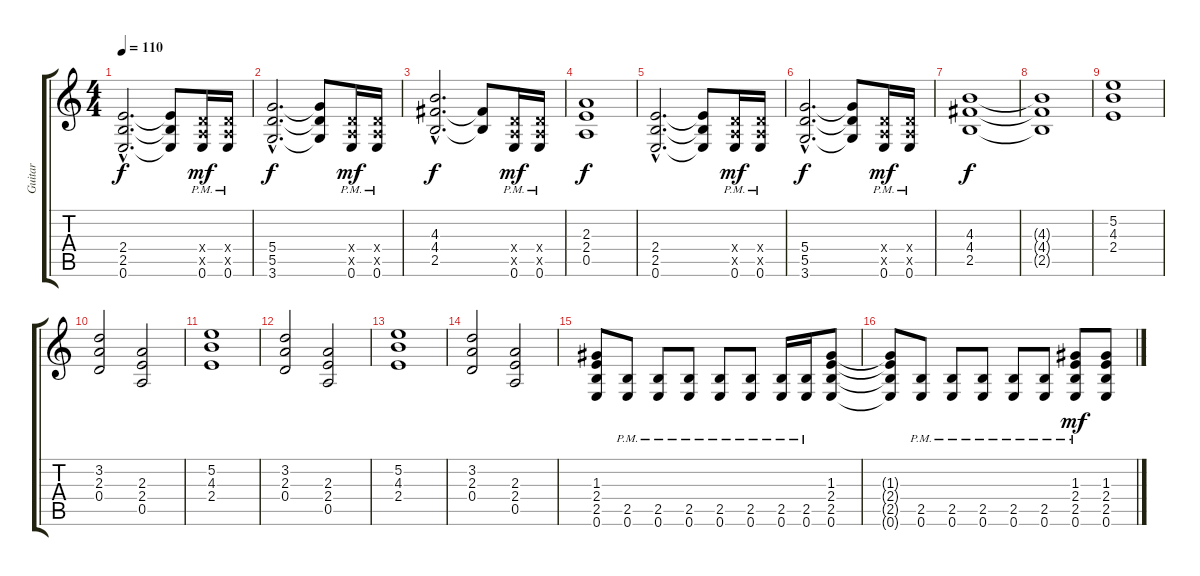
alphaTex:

\track ("Guitar" "Guitar") {instrument overdrivenguitar}
\staff {score tabs}
\tuning (E4 B3 G3 D3 A2 E2) {hide}
\ts (4 4)
\tempo 110
\clef g2
\ks c
(2.4{hac} 2.5{hac} 0.6{hac}).2{d dy f} (2.4{t} 2.5{t} 0.6{t}).8 (0.4{x} 0.5{x} 0.6{pm}).16{dy mf} (0.4{x} 0.5{x} 0.6{pm}).16 |
(5.4{hac} 5.5{hac} 3.6{hac}).2{d dy f} (5.4{t} 5.5{t} 3.6{t}).8 (0.4{x} 0.5{x} 0.6{pm}).16{dy mf} (0.4{x} 0.5{x} 0.6{pm}).16 |
(4.3{hac} 4.4{hac} 2.5{hac}).2{d dy f} (4.4{t} 2.5{t}).8 (0.4{x} 0.5{x} 0.6{pm}).16{dy mf} (0.4{x} 0.5{x} 0.6{pm}).16 |
(2.3 2.4 0.5).1{dy f} |
(2.4{hac} 2.5{hac} 0.6{hac}).2{d} (2.4{t} 2.5{t} 0.6{t}).8 (0.4{x} 0.5{x} 0.6{pm}).16{dy mf} (0.4{x} 0.5{x} 0.6{pm}).16 |
(5.4{hac} 5.5{hac} 3.6{hac}).2{d dy f} (5.4{t} 5.5{t} 3.6{t}).8 (0.4{x} 0.5{x} 0.6{pm}).16{dy mf} (0.4{x} 0.5{x} 0.6{pm}).16 |
(4.3 4.4 2.5).1{dy f} |
(4.3{t} 4.4{t} 2.5{t}).1 |
(5.2 4.3 2.4).1 |
(3.2 2.3 0.4).2 (2.3 2.4 0.5).2 |
(5.2 4.3 2.4).1 |
(3.2 2.3 0.4).2 (2.3 2.4 0.5).2 |
(5.2 4.3 2.4).1 |
(3.2 2.3 0.4).2 (2.3 2.4 0.5).2 |
(1.3 2.4 2.5 0.6).8{instrument distortionguitar} (2.5{pm} 0.6{pm}).8 (2.5{pm} 0.6{pm}).8 (2.5{pm} 0.6{pm}).8 (2.5{pm} 0.6{pm}).8 (2.5{pm} 0.6{pm}).8 (2.5{pm} 0.6{pm}).16 (2.5{pm} 0.6{pm}).16 (1.3 2.4 2.5 0.6).8 |
(1.3{t} 2.4{t} 2.5{t} 0.6{t}).8 (2.5{pm} 0.6{pm}).8 (2.5{pm} 0.6{pm}).8 (2.5{pm} 0.6{pm}).8 (2.5{pm} 0.6{pm}).8 (2.5{pm} 0.6{pm}).8 (1.3{pm} 2.4{pm} 2.5{pm} 0.6{pm}).8{dy mf} (1.3 2.4 2.5 0.6).8
